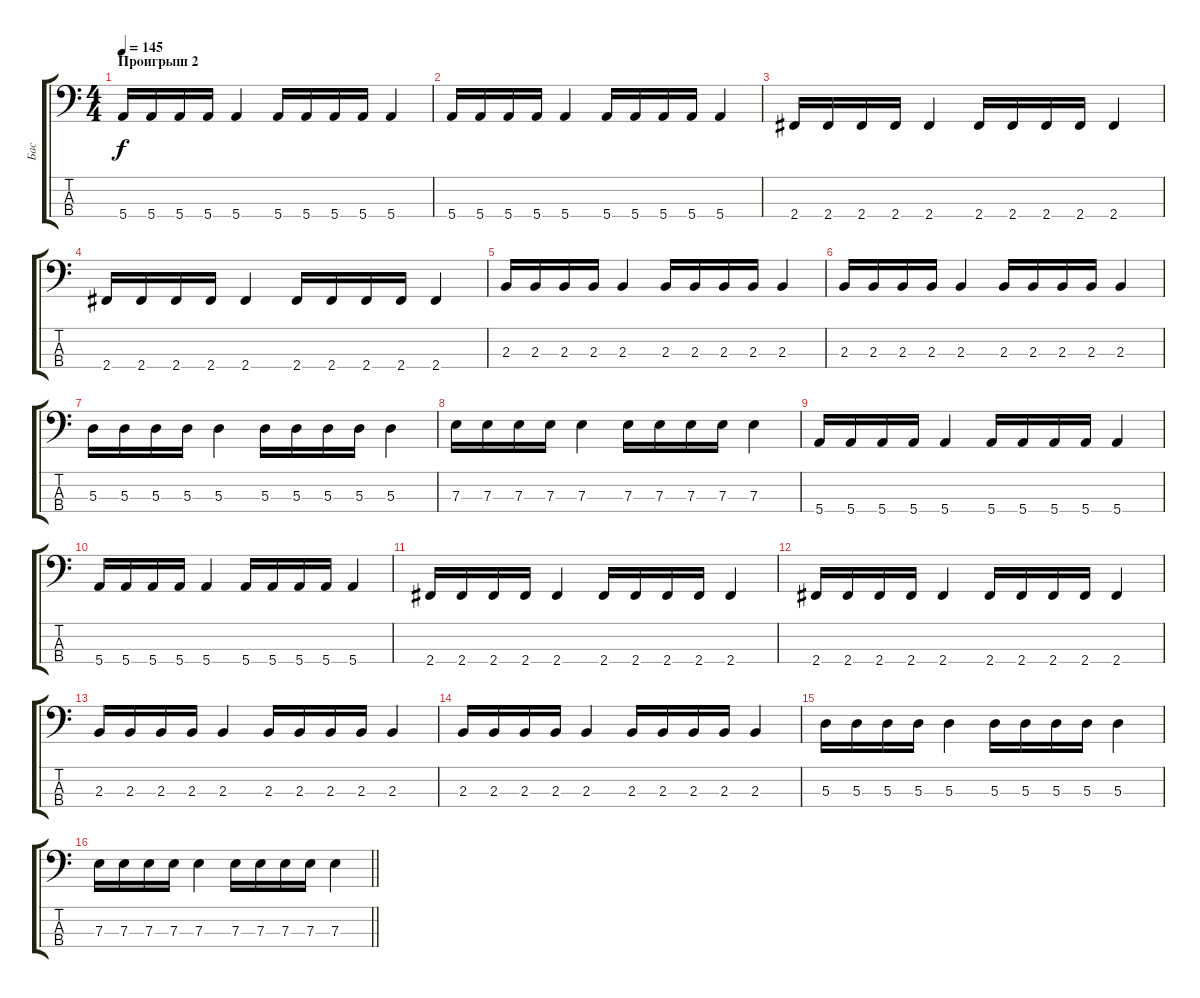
\track ("Бас" "Бас") {instrument electricbasspick}
\staff {score tabs}
\tuning (G2 D2 A1 E1) {hide}
\ts (4 4)
\section ("" "Проигрыш 2")
\tempo 145
\clef f4
\ks c
5.4.16{dy f} 5.4.16 5.4.16 5.4.16 5.4.4 5.4.16 5.4.16 5.4.16 5.4.16 5.4.4 |
5.4.16 5.4.16 5.4.16 5.4.16 5.4.4 5.4.16 5.4.16 5.4.16 5.4.16 5.4.4 |
2.4.16 2.4.16 2.4.16 2.4.16 2.4.4 2.4.16 2.4.16 2.4.16 2.4.16 2.4.4 |
2.4.16 2.4.16 2.4.16 2.4.16 2.4.4 2.4.16 2.4.16 2.4.16 2.4.16 2.4.4 |
2.3.16 2.3.16 2.3.16 2.3.16 2.3.4 2.3.16 2.3.16 2.3.16 2.3.16 2.3.4 |
2.3.16 2.3.16 2.3.16 2.3.16 2.3.4 2.3.16 2.3.16 2.3.16 2.3.16 2.3.4 |
5.3.16 5.3.16 5.3.16 5.3.16 5.3.4 5.3.16 5.3.16 5.3.16 5.3.16 5.3.4 |
7.3.16 7.3.16 7.3.16 7.3.16 7.3.4 7.3.16 7.3.16 7.3.16 7.3.16 7.3.4 |
5.4.16 5.4.16 5.4.16 5.4.16 5.4.4 5.4.16 5.4.16 5.4.16 5.4.16 5.4.4 |
5.4.16 5.4.16 5.4.16 5.4.16 5.4.4 5.4.16 5.4.16 5.4.16 5.4.16 5.4.4 |
2.4.16 2.4.16 2.4.16 2.4.16 2.4.4 2.4.16 2.4.16 2.4.16 2.4.16 2.4.4 |
2.4.16 2.4.16 2.4.16 2.4.16 2.4.4 2.4.16 2.4.16 2.4.16 2.4.16 2.4.4 |
2.3.16 2.3.16 2.3.16 2.3.16 2.3.4 2.3.16 2.3.16 2.3.16 2.3.16 2.3.4 |
2.3.16 2.3.16 2.3.16 2.3.16 2.3.4 2.3.16 2.3.16 2.3.16 2.3.16 2.3.4 |
5.3.16 5.3.16 5.3.16 5.3.16 5.3.4 5.3.16 5.3.16 5.3.16 5.3.16 5.3.4 |
\barLineRight lightlight
7.3.16 7.3.16 7.3.16 7.3.16 7.3.4 7.3.16 7.3.16 7.3.16 7.3.16 7.3.4
